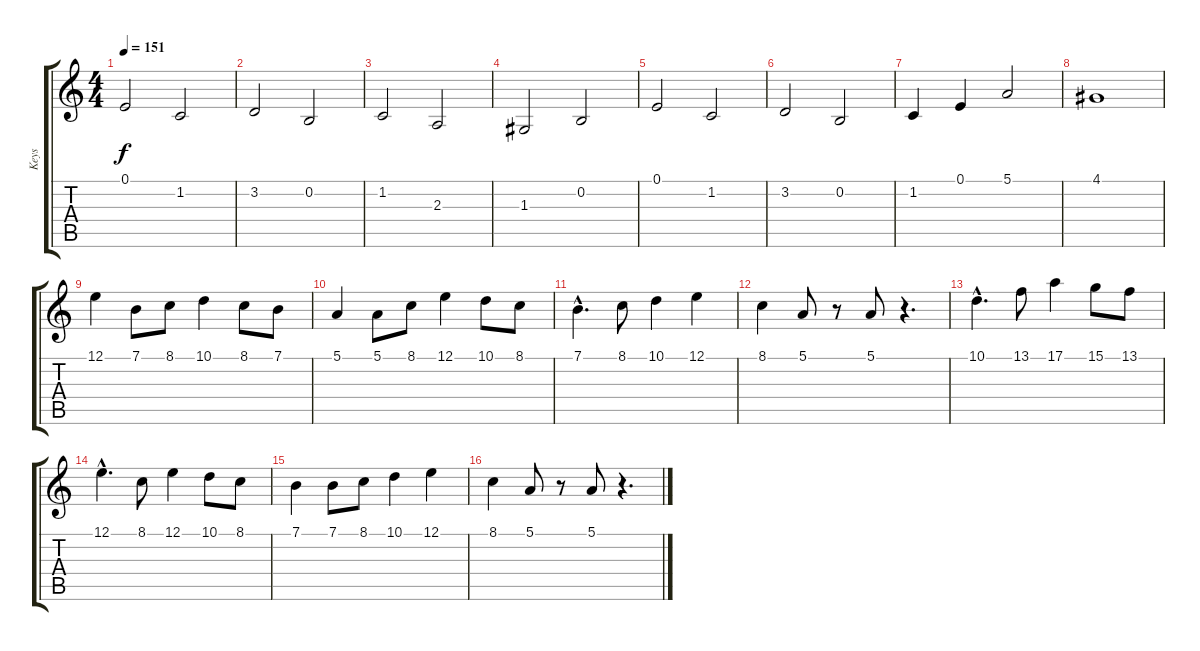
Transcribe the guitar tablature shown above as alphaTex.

\track ("Keys" "Keys") {instrument lead1square}
\staff {score tabs}
\tuning (E4 B3 G3 D3 A2 E2) {hide}
\ts (4 4)
\tempo 151
\clef g2
\ks c
0.1.2{dy f} 1.2.2 |
3.2.2 0.2.2 |
1.2.2 2.3.2 |
1.3.2 0.2.2 |
0.1.2 1.2.2 |
3.2.2 0.2.2 |
1.2.4 0.1.4 5.1.2 |
4.1.1 |
12.1.4 7.1.8 8.1.8 10.1.4 8.1.8 7.1.8 |
5.1.4 5.1.8 8.1.8 12.1.4 10.1.8 8.1.8 |
7.1{hac}.4{d} 8.1.8 10.1.4 12.1.4 |
8.1.4 5.1.8 r.8 5.1.8 r.4{d} |
10.1{hac}.4{d} 13.1.8 17.1.4 15.1.8 13.1.8 |
12.1{hac}.4{d} 8.1.8 12.1.4 10.1.8 8.1.8 |
7.1.4 7.1.8 8.1.8 10.1.4 12.1.4 |
8.1.4 5.1.8 r.8 5.1.8 r.4{d}
